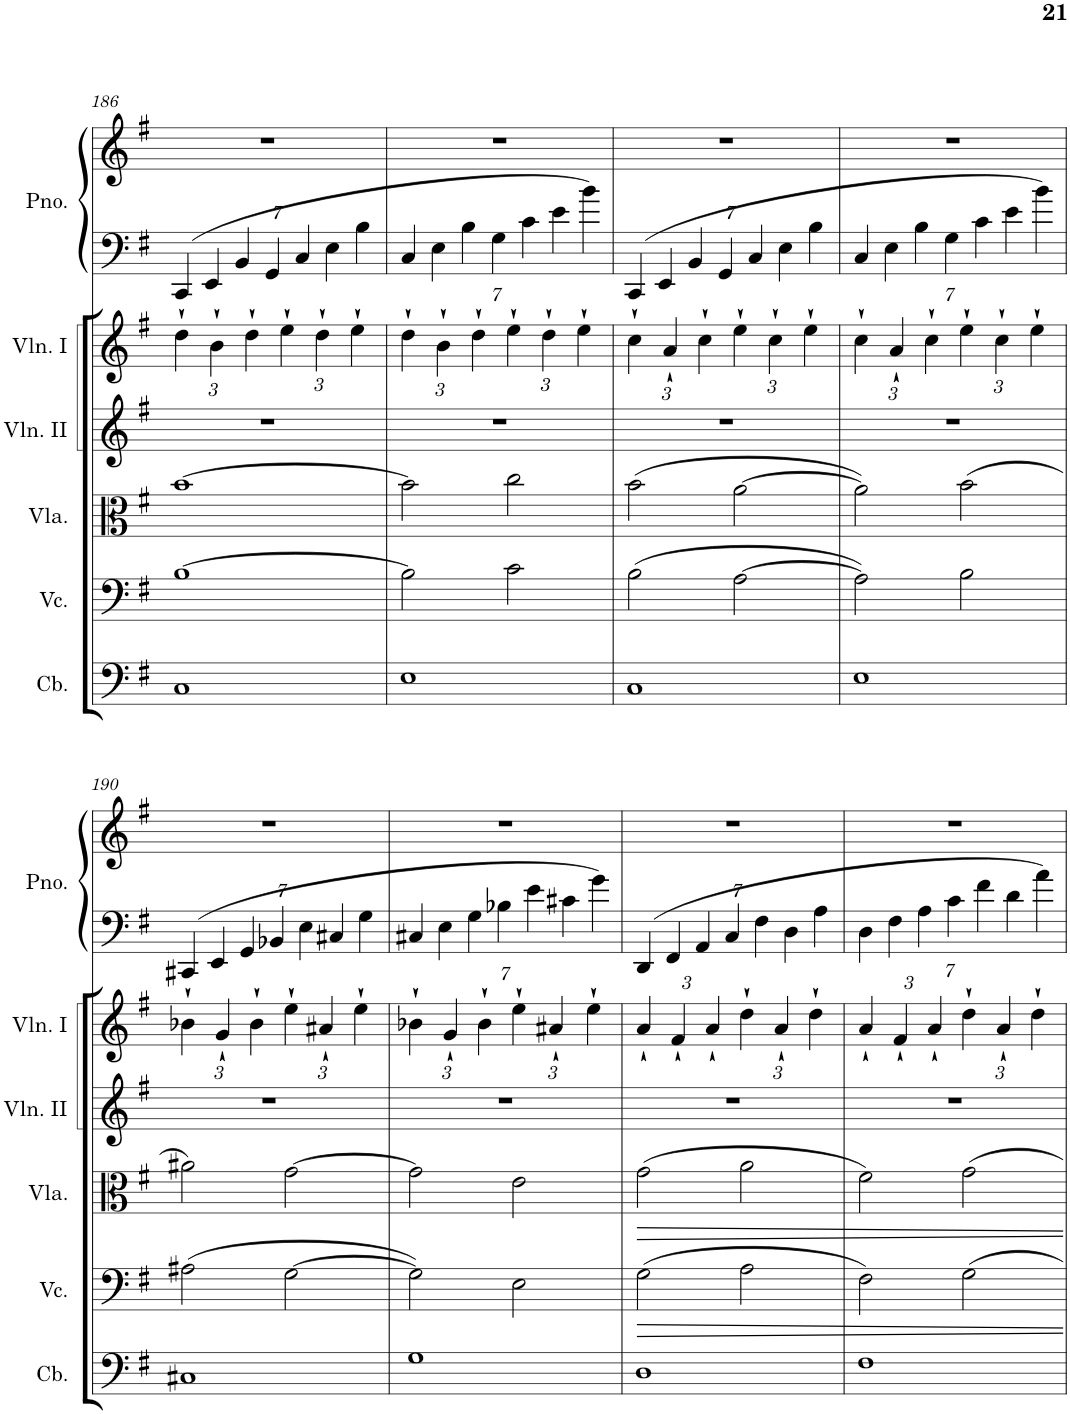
**kern	**kern	**kern	**kern	**kern	**kern	**kern
*part6	*part5	*part4	*part3	*part2	*part1	*part1
*staff7	*staff6	*staff5	*staff4	*staff3	*staff2	*staff1
*I"Contrabass	*I"Violoncello	*I"Viola	*I"Violin II	*I"Violin I	*I"Piano	*
*I'Cb.	*I'Vc.	*I'Vla.	*I'Vln. II	*I'Vln. I	*I'Pno.	*
!!LO:PB:g=z
*clefF4	*clefF4	*clefC3	*clefG2	*clefG2	*clefF4	*clefG2
*Trd7c12	*	*	*	*	*	*
*k[f#]	*k[f#]	*k[f#]	*k[f#]	*k[f#]	*k[f#]	*k[f#]
*M2/2	*M2/2	*M2/2	*M2/2	*M2/2	*M2/2	*M2/2
*met(c|)	*met(c|)	*met(c|)	*met(c|)	*met(c|)	*met(c|)	*met(c|)
*	*	*	*	*Xbrackettup	*Xbrackettup	*
=186	=186	=186	=186	=186	=186	=186
1C	[1B	[1b	1r	6dd`\	7CC/	1r
.	.	.	.	.	7EE/	.
.	.	.	.	6b`\	.	.
.	.	.	.	.	7BB/	.
.	.	.	.	6dd`\	.	.
.	.	.	.	.	7GG/	.
.	.	.	.	6ee`\	.	.
.	.	.	.	.	7C/	.
.	.	.	.	6dd`\	.	.
.	.	.	.	.	7E\	.
.	.	.	.	6ee`\	.	.
.	.	.	.	.	7B\	.
=187	=187	=187	=187	=187	=187	=187
1E	2B\]	2b\]	1r	6dd`\	7C/	1r
.	.	.	.	.	7E\	.
.	.	.	.	6b`\	.	.
.	.	.	.	.	7B\	.
.	.	.	.	6dd`\	.	.
.	.	.	.	.	7G\	.
.	2c\	2cc\	.	6ee`\	.	.
.	.	.	.	.	7c\	.
.	.	.	.	6dd`\	.	.
.	.	.	.	.	7e\	.
.	.	.	.	6ee`\	.	.
.	.	.	.	.	7b\	.
=188	=188	=188	=188	=188	=188	=188
1C	(2B\	(2b\	1r	6cc`\	7CC/	1r
.	.	.	.	.	7EE/	.
.	.	.	.	6a`/	.	.
.	.	.	.	.	7BB/	.
.	.	.	.	6cc`\	.	.
.	.	.	.	.	7GG/	.
.	[2A\	[2a\	.	6ee`\	.	.
.	.	.	.	.	7C/	.
.	.	.	.	6cc`\	.	.
.	.	.	.	.	7E\	.
.	.	.	.	6ee`\	.	.
.	.	.	.	.	7B\	.
=189	=189	=189	=189	=189	=189	=189
1E	2A\])	2a\])	1r	6cc`\	7C/	1r
.	.	.	.	.	7E\	.
.	.	.	.	6a`/	.	.
.	.	.	.	.	7B\	.
.	.	.	.	6cc`\	.	.
.	.	.	.	.	7G\	.
.	2B\	(2b\	.	6ee`\	.	.
.	.	.	.	.	7c\	.
.	.	.	.	6cc`\	.	.
.	.	.	.	.	7e\	.
.	.	.	.	6ee`\	.	.
.	.	.	.	.	7b\	.
!!LO:LB:g=z
=190	=190	=190	=190	=190	=190	=190
1C#X	(2A#X\	2a#X\)	1r	6b-X`\	7CC#X/	1r
.	.	.	.	.	7EE/	.
.	.	.	.	6g`/	.	.
.	.	.	.	.	7GG/	.
.	.	.	.	6b-`\	.	.
.	.	.	.	.	7BB-X/	.
.	[2G\	[2g\	.	6ee`\	.	.
.	.	.	.	.	7E\	.
.	.	.	.	6a#X`/	.	.
.	.	.	.	.	7C#X/	.
.	.	.	.	6ee`\	.	.
.	.	.	.	.	7G\	.
=191	=191	=191	=191	=191	=191	=191
1G	2G\])	2g\]	1r	6b-X`\	7C#X/	1r
.	.	.	.	.	7E\	.
.	.	.	.	6g`/	.	.
.	.	.	.	.	7G\	.
.	.	.	.	6b-`\	.	.
.	.	.	.	.	7B-X\	.
.	2E\	2e\	.	6ee`\	.	.
.	.	.	.	.	7e\	.
.	.	.	.	6a#X`/	.	.
.	.	.	.	.	7c#X\	.
.	.	.	.	6ee`\	.	.
.	.	.	.	.	7g\	.
=192	=192	=192	=192	=192	=192	=192
1D	(2G\	(2g\	1r	6a`/	7DD/	1r
.	.	.	.	.	7FF#/	.
.	.	.	.	6f#`/	.	.
.	.	.	.	.	7AA/	.
.	.	.	.	6a`/	.	.
.	.	.	.	.	7C/	.
.	2A\	2a\	.	6dd`\	.	.
.	.	.	.	.	7F#\	.
.	.	.	.	6a`/	.	.
.	.	.	.	.	7D\	.
.	.	.	.	6dd`\	.	.
.	.	.	.	.	7A\	.
=193	=193	=193	=193	=193	=193	=193
1F#	2F#\)	2f#\)	1r	6a`/	7D\	1r
.	.	.	.	.	7F#\	.
.	.	.	.	6f#`/	.	.
.	.	.	.	.	7A\	.
.	.	.	.	6a`/	.	.
.	.	.	.	.	7c\	.
.	2G\	2g\	.	6dd`\	.	.
.	.	.	.	.	7f#\	.
.	.	.	.	6a`/	.	.
.	.	.	.	.	7d\	.
.	.	.	.	6dd`\	.	.
.	.	.	.	.	7a\	.
=	=	=	=	=	=	=
*-	*-	*-	*-	*-	*-	*-
